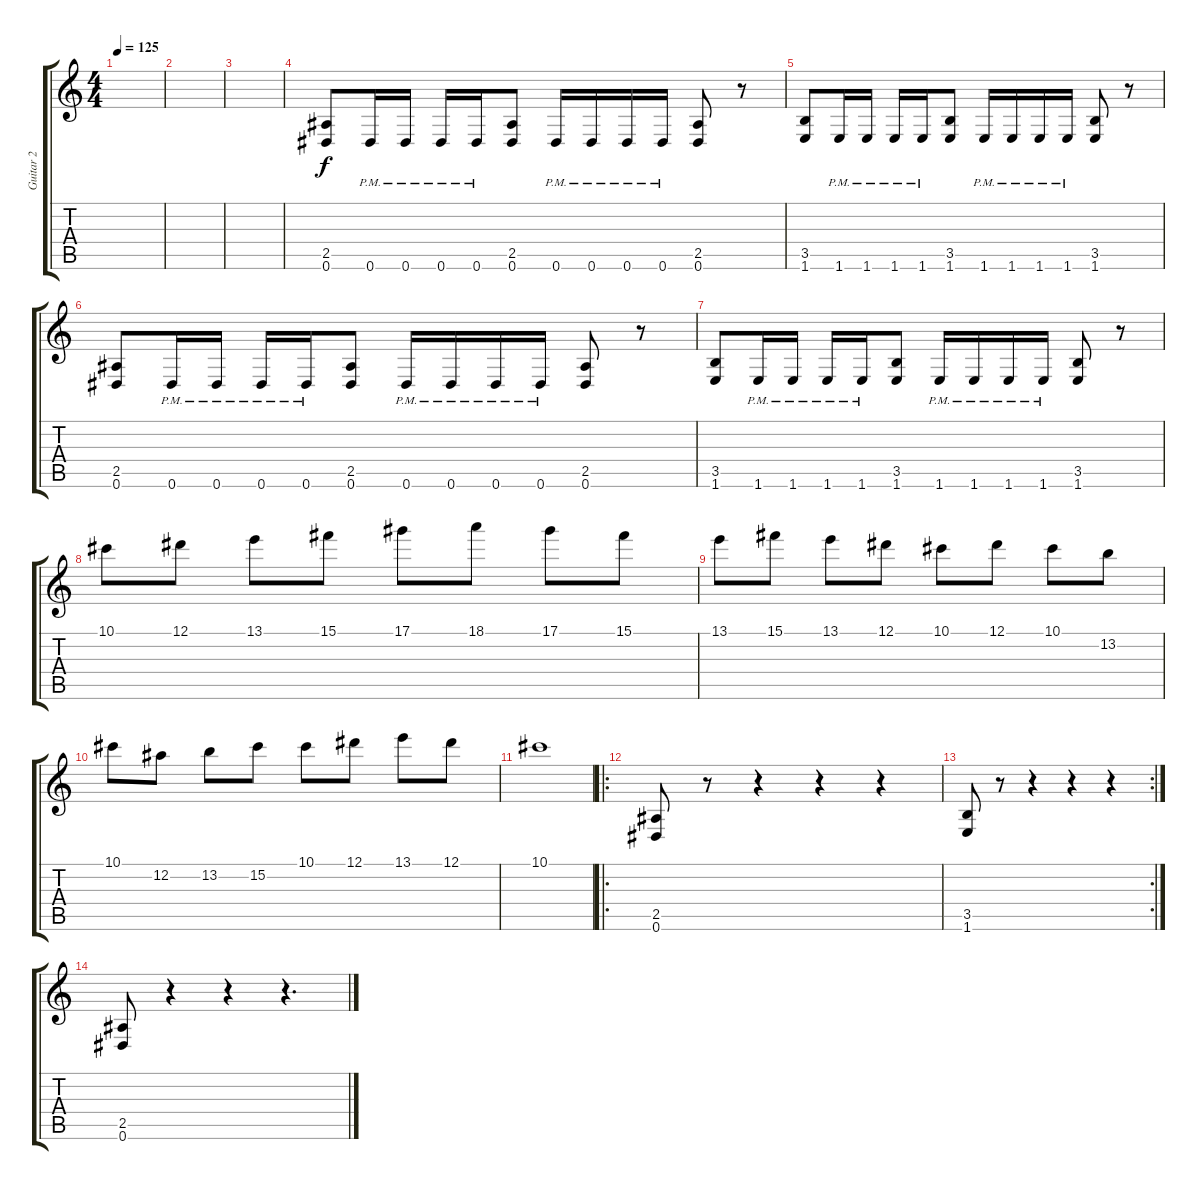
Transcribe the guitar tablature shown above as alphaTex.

\track ("Guitar 2" "Guitar 2") {instrument overdrivenguitar}
\staff {score tabs}
\tuning (Eb4 Bb3 Gb3 Db3 Ab2 Eb2) {hide}
\ts (4 4)
\tempo 125
\clef g2
\ks c
|
|
|
(2.5 0.6).8 0.6{pm}.16 0.6{pm}.16 0.6{pm}.16 0.6{pm}.16 (2.5 0.6).8 0.6{pm}.16 0.6{pm}.16 0.6{pm}.16 0.6{pm}.16 (2.5 0.6).8 r.8 |
(3.5 1.6).8 1.6{pm}.16 1.6{pm}.16 1.6{pm}.16 1.6{pm}.16 (3.5 1.6).8 1.6{pm}.16 1.6{pm}.16 1.6{pm}.16 1.6{pm}.16 (3.5 1.6).8 r.8 |
(2.5 0.6).8 0.6{pm}.16 0.6{pm}.16 0.6{pm}.16 0.6{pm}.16 (2.5 0.6).8 0.6{pm}.16 0.6{pm}.16 0.6{pm}.16 0.6{pm}.16 (2.5 0.6).8 r.8 |
(3.5 1.6).8 1.6{pm}.16 1.6{pm}.16 1.6{pm}.16 1.6{pm}.16 (3.5 1.6).8 1.6{pm}.16 1.6{pm}.16 1.6{pm}.16 1.6{pm}.16 (3.5 1.6).8 r.8 |
10.1.8 12.1.8 13.1.8 15.1.8 17.1.8 18.1.8 17.1.8 15.1.8 |
13.1.8 15.1.8 13.1.8 12.1.8 10.1.8 12.1.8 10.1.8 13.2.8 |
10.1.8 12.2.8 13.2.8 15.2.8 10.1.8 12.1.8 13.1.8 12.1.8 |
10.1.1 |
\ro
(2.5 0.6).8 r.8 r.4 r.4 r.4 |
\rc 2
(3.5 1.6).8 r.8 r.4 r.4 r.4 |
(2.5 0.6).8 r.4 r.4 r.4{d}
